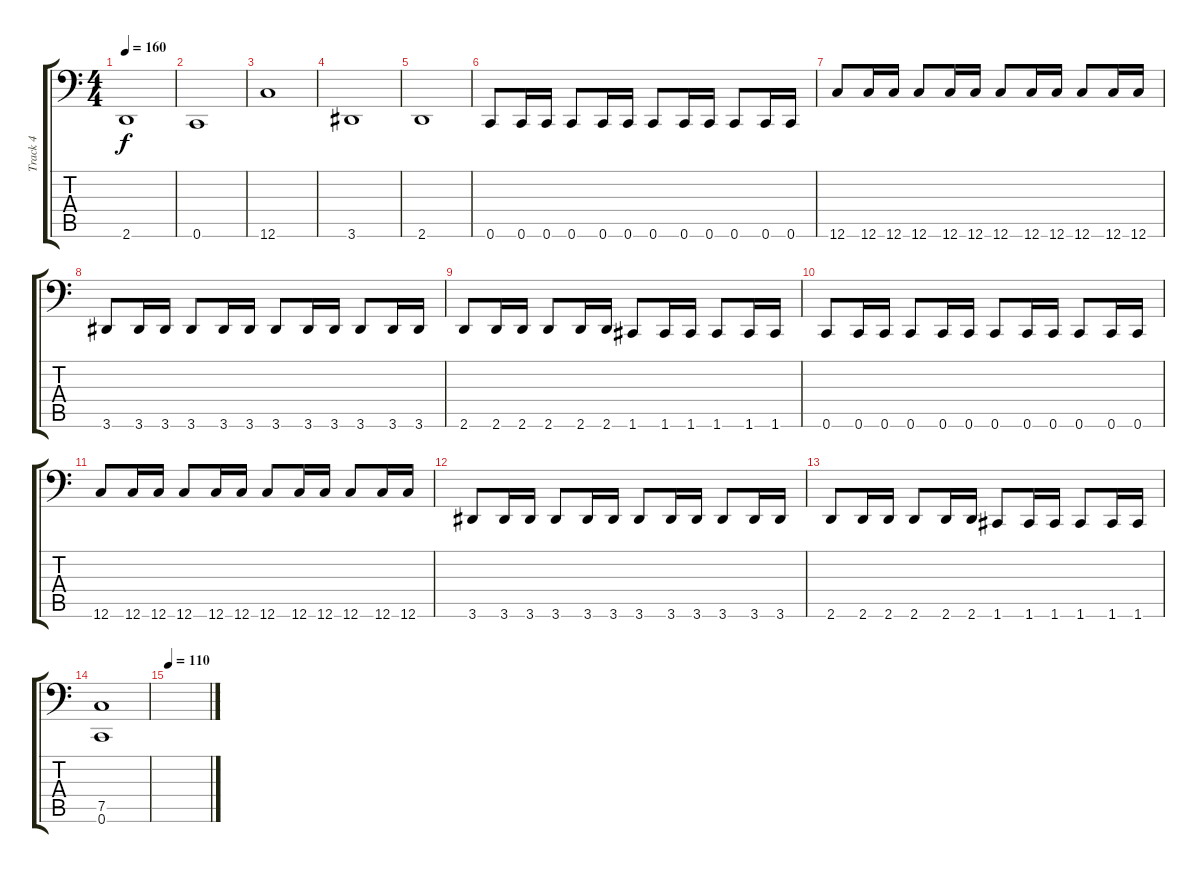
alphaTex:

\track ("Track 4" "Track 4") {instrument electricbassfinger}
\staff {score tabs}
\tuning (C3 G2 Eb2 Bb1 F1 C1) {hide}
\ts (4 4)
\tempo 160
\clef f4
\ks c
2.6.1{dy f} |
0.6.1 |
12.6.1 |
3.6.1 |
2.6.1 |
0.6.8 0.6.16 0.6.16 0.6.8 0.6.16 0.6.16 0.6.8 0.6.16 0.6.16 0.6.8 0.6.16 0.6.16 |
12.6.8 12.6.16 12.6.16 12.6.8 12.6.16 12.6.16 12.6.8 12.6.16 12.6.16 12.6.8 12.6.16 12.6.16 |
3.6.8 3.6.16 3.6.16 3.6.8 3.6.16 3.6.16 3.6.8 3.6.16 3.6.16 3.6.8 3.6.16 3.6.16 |
2.6.8 2.6.16 2.6.16 2.6.8 2.6.16 2.6.16 1.6.8 1.6.16 1.6.16 1.6.8 1.6.16 1.6.16 |
0.6.8 0.6.16 0.6.16 0.6.8 0.6.16 0.6.16 0.6.8 0.6.16 0.6.16 0.6.8 0.6.16 0.6.16 |
12.6.8 12.6.16 12.6.16 12.6.8 12.6.16 12.6.16 12.6.8 12.6.16 12.6.16 12.6.8 12.6.16 12.6.16 |
3.6.8 3.6.16 3.6.16 3.6.8 3.6.16 3.6.16 3.6.8 3.6.16 3.6.16 3.6.8 3.6.16 3.6.16 |
2.6.8 2.6.16 2.6.16 2.6.8 2.6.16 2.6.16 1.6.8 1.6.16 1.6.16 1.6.8 1.6.16 1.6.16 |
(7.5 0.6).1 |
\tempo 110
